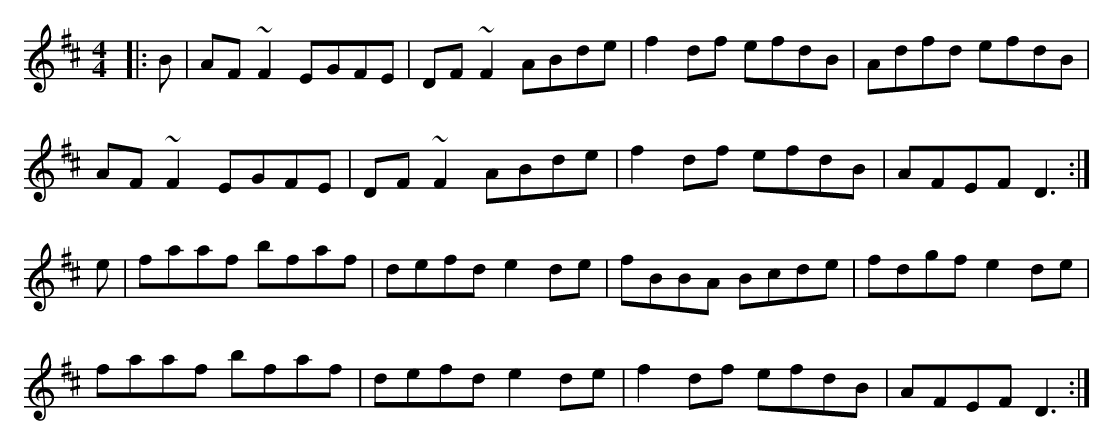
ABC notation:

X:1
M:4/4
K:D
|:B|AF~F2 EGFE|DF~F2 ABde|f2df efdB|Adfd efdB|
AF~F2 EGFE|DF~F2 ABde|f2df efdB|AFEF D3:|
e|faaf bfaf|defd e2de|fBBA Bcde|fdgf e2de|
faaf bfaf|defd e2de|f2df efdB|AFEF D3:|
